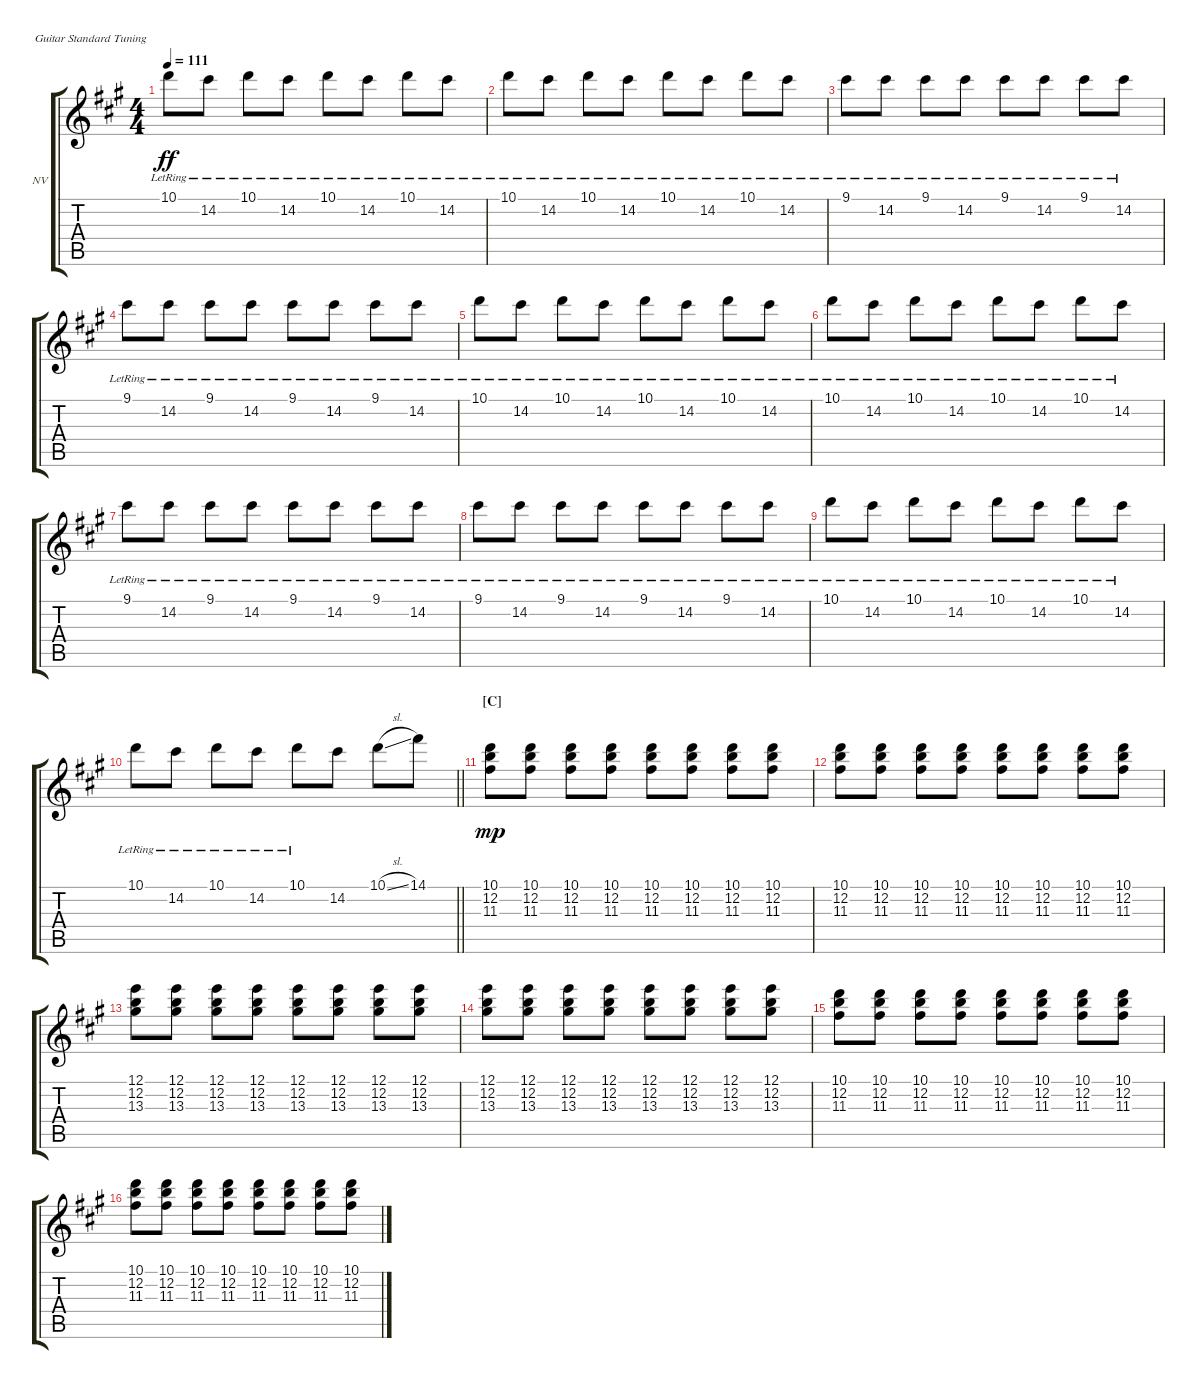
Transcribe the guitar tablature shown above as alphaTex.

\defaultSystemsLayout 4
\bracketExtendMode groupsimilarinstruments
\firstSystemTrackNameOrientation horizontal
\otherSystemsTrackNameOrientation horizontal
\track ("Nick Valensi" "NV") {instrument electricguitarclean}
\staff {score tabs}
\tuning (E4 B3 G3 D3 A2 E2)
\ts (4 4)
\tempo 111
\clef g2
\ks a
10.1{lr}.8{dy ff} 14.2{lr}.8 10.1{lr}.8 14.2{lr}.8 10.1{lr}.8 14.2{lr}.8 10.1{lr}.8 14.2{lr}.8 |
10.1{lr}.8 14.2{lr}.8 10.1{lr}.8 14.2{lr}.8 10.1{lr}.8 14.2{lr}.8 10.1{lr}.8 14.2{lr}.8 |
9.1{lr}.8 14.2{lr}.8 9.1{lr}.8 14.2{lr}.8 9.1{lr}.8 14.2{lr}.8 9.1{lr}.8 14.2{lr}.8 |
9.1{lr}.8 14.2{lr}.8 9.1{lr}.8 14.2{lr}.8 9.1{lr}.8 14.2{lr}.8 9.1{lr}.8 14.2{lr}.8 |
10.1{lr}.8 14.2{lr}.8 10.1{lr}.8 14.2{lr}.8 10.1{lr}.8 14.2{lr}.8 10.1{lr}.8 14.2{lr}.8 |
10.1{lr}.8 14.2{lr}.8 10.1{lr}.8 14.2{lr}.8 10.1{lr}.8 14.2{lr}.8 10.1{lr}.8 14.2{lr}.8 |
9.1{lr}.8 14.2{lr}.8 9.1{lr}.8 14.2{lr}.8 9.1{lr}.8 14.2{lr}.8 9.1{lr}.8 14.2{lr}.8 |
9.1{lr}.8 14.2{lr}.8 9.1{lr}.8 14.2{lr}.8 9.1{lr}.8 14.2{lr}.8 9.1{lr}.8 14.2{lr}.8 |
10.1{lr}.8 14.2{lr}.8 10.1{lr}.8 14.2{lr}.8 10.1{lr}.8 14.2{lr}.8 10.1{lr}.8 14.2{lr}.8 |
\barLineRight lightlight
10.1{lr}.8 14.2{lr}.8 10.1{lr}.8 14.2{lr}.8 10.1{lr}.8 14.2.8 10.1{sl}.8 14.1.8 |
\section ("C" "")
(10.1 12.2 11.3).8{dy mp} (10.1 12.2 11.3).8 (10.1 12.2 11.3).8 (10.1 12.2 11.3).8 (10.1 12.2 11.3).8 (10.1 12.2 11.3).8 (10.1 12.2 11.3).8 (10.1 12.2 11.3).8 |
(10.1 12.2 11.3).8 (10.1 12.2 11.3).8 (10.1 12.2 11.3).8 (10.1 12.2 11.3).8 (10.1 12.2 11.3).8 (10.1 12.2 11.3).8 (10.1 12.2 11.3).8 (10.1 12.2 11.3).8 |
(12.1 12.2 13.3).8 (12.1 12.2 13.3).8 (12.1 12.2 13.3).8 (12.1 12.2 13.3).8 (12.1 12.2 13.3).8 (12.1 12.2 13.3).8 (12.1 12.2 13.3).8 (12.1 12.2 13.3).8 |
(12.1 12.2 13.3).8 (12.1 12.2 13.3).8 (12.1 12.2 13.3).8 (12.1 12.2 13.3).8 (12.1 12.2 13.3).8 (12.1 12.2 13.3).8 (12.1 12.2 13.3).8 (12.1 12.2 13.3).8 |
(10.1 12.2 11.3).8 (10.1 12.2 11.3).8 (10.1 12.2 11.3).8 (10.1 12.2 11.3).8 (10.1 12.2 11.3).8 (10.1 12.2 11.3).8 (10.1 12.2 11.3).8 (10.1 12.2 11.3).8 |
(10.1 12.2 11.3).8 (10.1 12.2 11.3).8 (10.1 12.2 11.3).8 (10.1 12.2 11.3).8 (10.1 12.2 11.3).8 (10.1 12.2 11.3).8 (10.1 12.2 11.3).8 (10.1 12.2 11.3).8
